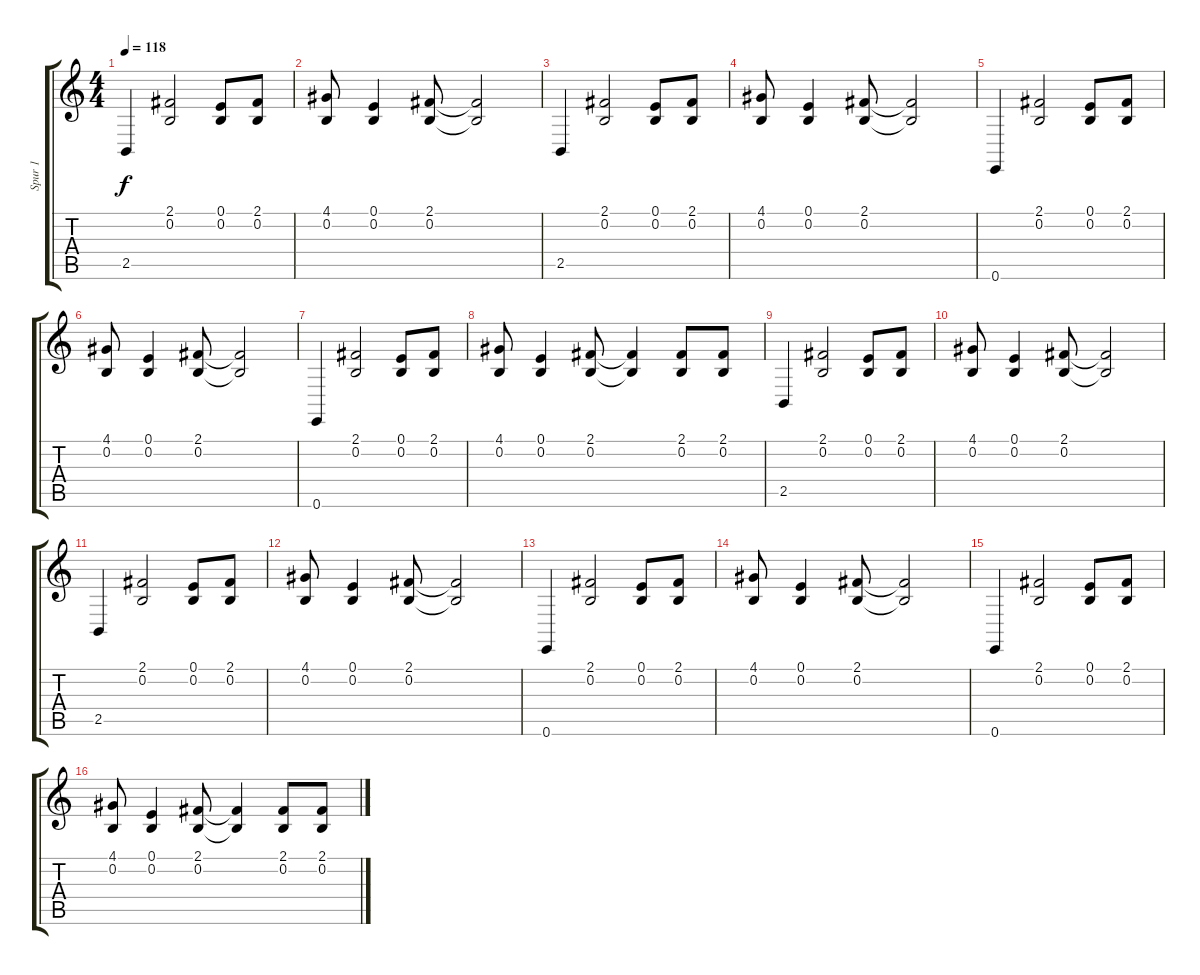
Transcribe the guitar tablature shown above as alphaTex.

\track ("Spur 1" "Spur 1") {instrument acousticgrandpiano}
\staff {score tabs}
\tuning (E4 B3 G3 D3 A2 E2) {hide}
\ts (4 4)
\tempo 118
\clef g2
\ks c
2.5.4{dy f instrument guitarfretnoise} (2.1 0.2).2 (0.1 0.2).8 (2.1 0.2).8 |
(4.1 0.2).8 (0.1 0.2).4 (2.1 0.2).8 (2.1{t} 0.2{t}).2 |
2.5.4 (2.1 0.2).2 (0.1 0.2).8 (2.1 0.2).8 |
(4.1 0.2).8 (0.1 0.2).4 (2.1 0.2).8 (2.1{t} 0.2{t}).2 |
0.6.4 (2.1 0.2).2 (0.1 0.2).8 (2.1 0.2).8 |
(4.1 0.2).8 (0.1 0.2).4 (2.1 0.2).8 (2.1{t} 0.2{t}).2 |
0.6.4 (2.1 0.2).2 (0.1 0.2).8 (2.1 0.2).8 |
(4.1 0.2).8 (0.1 0.2).4 (2.1 0.2).8 (2.1{t} 0.2{t}).4 (2.1 0.2).8 (2.1 0.2).8 |
2.5.4{instrument breathnoise} (2.1 0.2).2 (0.1 0.2).8 (2.1 0.2).8 |
(4.1 0.2).8 (0.1 0.2).4 (2.1 0.2).8 (2.1{t} 0.2{t}).2 |
2.5.4 (2.1 0.2).2 (0.1 0.2).8 (2.1 0.2).8 |
(4.1 0.2).8 (0.1 0.2).4 (2.1 0.2).8 (2.1{t} 0.2{t}).2 |
0.6.4 (2.1 0.2).2 (0.1 0.2).8 (2.1 0.2).8 |
(4.1 0.2).8 (0.1 0.2).4 (2.1 0.2).8 (2.1{t} 0.2{t}).2 |
0.6.4 (2.1 0.2).2 (0.1 0.2).8 (2.1 0.2).8 |
(4.1 0.2).8 (0.1 0.2).4 (2.1 0.2).8 (2.1{t} 0.2{t}).4 (2.1 0.2).8 (2.1 0.2).8
